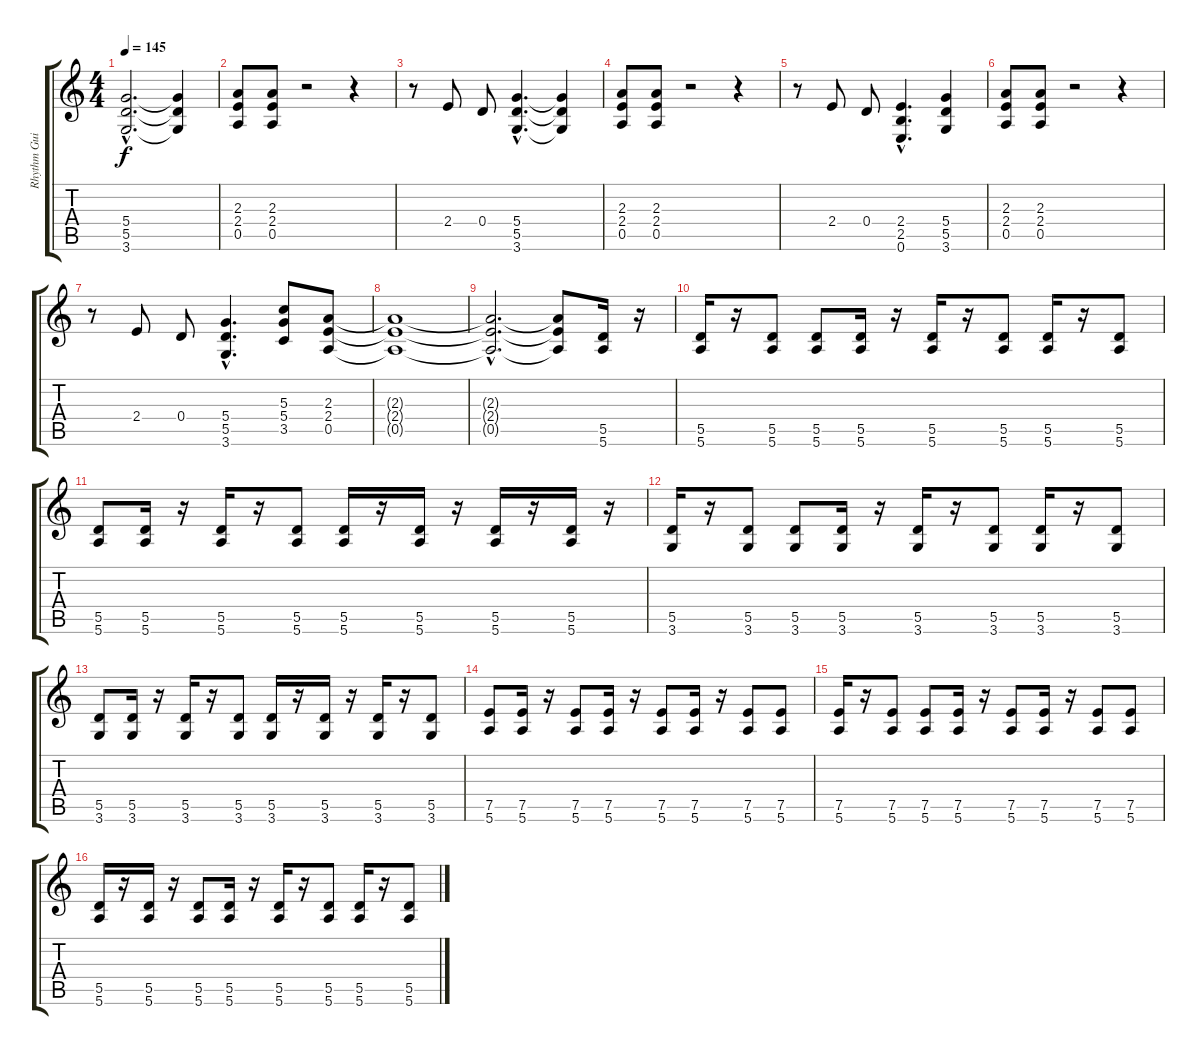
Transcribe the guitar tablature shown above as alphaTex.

\track ("Rhythm Guitar" "Rhythm Gui") {instrument distortionguitar}
\staff {score tabs}
\tuning (E4 B3 G3 D3 A2 E2) {hide}
\ts (4 4)
\tempo 145
\clef g2
\ks c
(5.4{hac} 5.5{hac} 3.6{hac}).2{d dy f} (5.4{t} 5.5{t} 3.6{t}).4 |
(2.3 2.4 0.5).8{volume 15 balance 5} (2.3 2.4 0.5).8 r.2 r.4 |
r.8 2.4.8 0.4.8 (5.4{hac} 5.5{hac} 3.6{hac}).4{d} (5.4{t} 5.5{t} 3.6{t}).4 |
(2.3 2.4 0.5).8 (2.3 2.4 0.5).8 r.2 r.4 |
r.8 2.4.8 0.4.8 (2.4{hac} 2.5{hac} 0.6{hac}).4{d} (5.4 5.5 3.6).4 |
(2.3 2.4 0.5).8 (2.3 2.4 0.5).8 r.2 r.4 |
r.8 2.4.8 0.4.8 (5.4{hac} 5.5{hac} 3.6{hac}).4{d} (5.3 5.4 3.5).8 (2.3 2.4 0.5).8 |
(2.3{t} 2.4{t} 0.5{t}).1 |
(2.3{hac t} 2.4{hac t} 0.5{hac t}).2{d} (2.3{t} 2.4{t} 0.5{t}).8{volume 15 balance 5} (5.5 5.6).16{volume 15 balance 7} r.16 |
(5.5 5.6).16 r.16 (5.5 5.6).8 (5.5 5.6).8 (5.5 5.6).16 r.16 (5.5 5.6).16 r.16 (5.5 5.6).8 (5.5 5.6).16 r.16 (5.5 5.6).8 |
(5.5 5.6).8 (5.5 5.6).16 r.16 (5.5 5.6).16 r.16 (5.5 5.6).8 (5.5 5.6).16 r.16 (5.5 5.6).16 r.16 (5.5 5.6).16 r.16 (5.5 5.6).16 r.16 |
(5.5 3.6).16 r.16 (5.5 3.6).8 (5.5 3.6).8 (5.5 3.6).16 r.16 (5.5 3.6).16 r.16 (5.5 3.6).8 (5.5 3.6).16 r.16 (5.5 3.6).8 |
(5.5 3.6).8 (5.5 3.6).16 r.16 (5.5 3.6).16 r.16 (5.5 3.6).8 (5.5 3.6).16 r.16 (5.5 3.6).16 r.16 (5.5 3.6).16 r.16 (5.5 3.6).8 |
(7.5 5.6).8 (7.5 5.6).16 r.16 (7.5 5.6).8 (7.5 5.6).16 r.16 (7.5 5.6).8 (7.5 5.6).16 r.16 (7.5 5.6).8 (7.5 5.6).8 |
(7.5 5.6).16 r.16 (7.5 5.6).8 (7.5 5.6).8 (7.5 5.6).16 r.16 (7.5 5.6).8 (7.5 5.6).16 r.16 (7.5 5.6).8 (7.5 5.6).8 |
(5.5 5.6).16 r.16 (5.5 5.6).16 r.16 (5.5 5.6).8 (5.5 5.6).16 r.16 (5.5 5.6).16 r.16 (5.5 5.6).8 (5.5 5.6).16 r.16 (5.5 5.6).8
